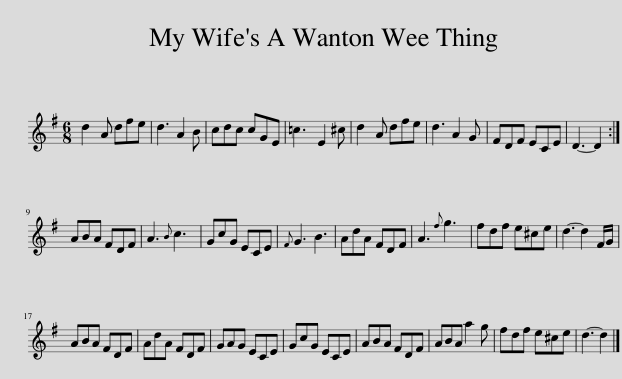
X:1
L:1/8
M:6/8
I:linebreak $
K:G
V:1 treble
V:1
 d2 A dfe | d3 A2 B | cdc cGE | =c3 E2 ^c | d2 A dfe | %5
 d3 A2 G | FDF ECE | D3- D2 :|$ ABA FDF | A3{B} c3 | %10
 GcG ECE |{F} G3 B3 | AdA FDF | A3{f} g3 | fdf e^ce | %15
 d3- d2 F/G/ |$ ABA FDF | AdA FDF | GAG ECE | GcG ECE | %20
 ABA FDF | ABA a2 g | fdf e^ce | d3- d2 |] %24
